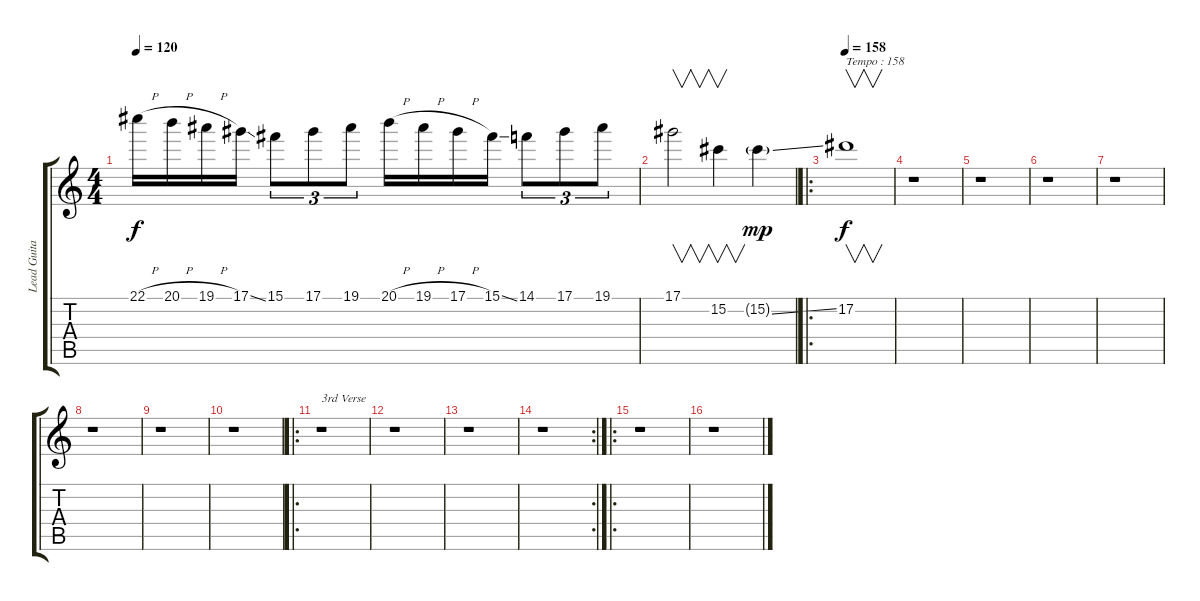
\track ("Lead Guitar" "Lead Guita") {instrument distortionguitar}
\staff {score tabs}
\tuning (Eb4 Bb3 Gb3 Db3 Ab2 Eb2) {hide}
\ts (4 4)
\tempo 120
\clef g2
\ks c
22.1{h}.16{dy f} 20.1{h}.16 19.1{h}.16 17.1{ss}.16 15.1.8{tu (3 2)} 17.1.8{tu (3 2)} 19.1.8{tu (3 2)} 20.1{h}.16 19.1{h}.16 17.1{h}.16 15.1{ss}.16 14.1.8{tu (3 2)} 17.1.8{tu (3 2)} 19.1.8{tu (3 2)} |
17.1.2{v} 15.2.4{v} 15.2{ss g}.4{dy mp} |
\ro
\tempo 158
17.2.1{v txt "Tempo : 158" dy f} |
r.1 |
r.1 |
r.1 |
r.1 |
r.1 |
r.1 |
r.1 |
\ro
r.1{txt "3rd Verse"} |
r.1 |
r.1 |
\rc 2
r.1 |
\ro
r.1 |
r.1
